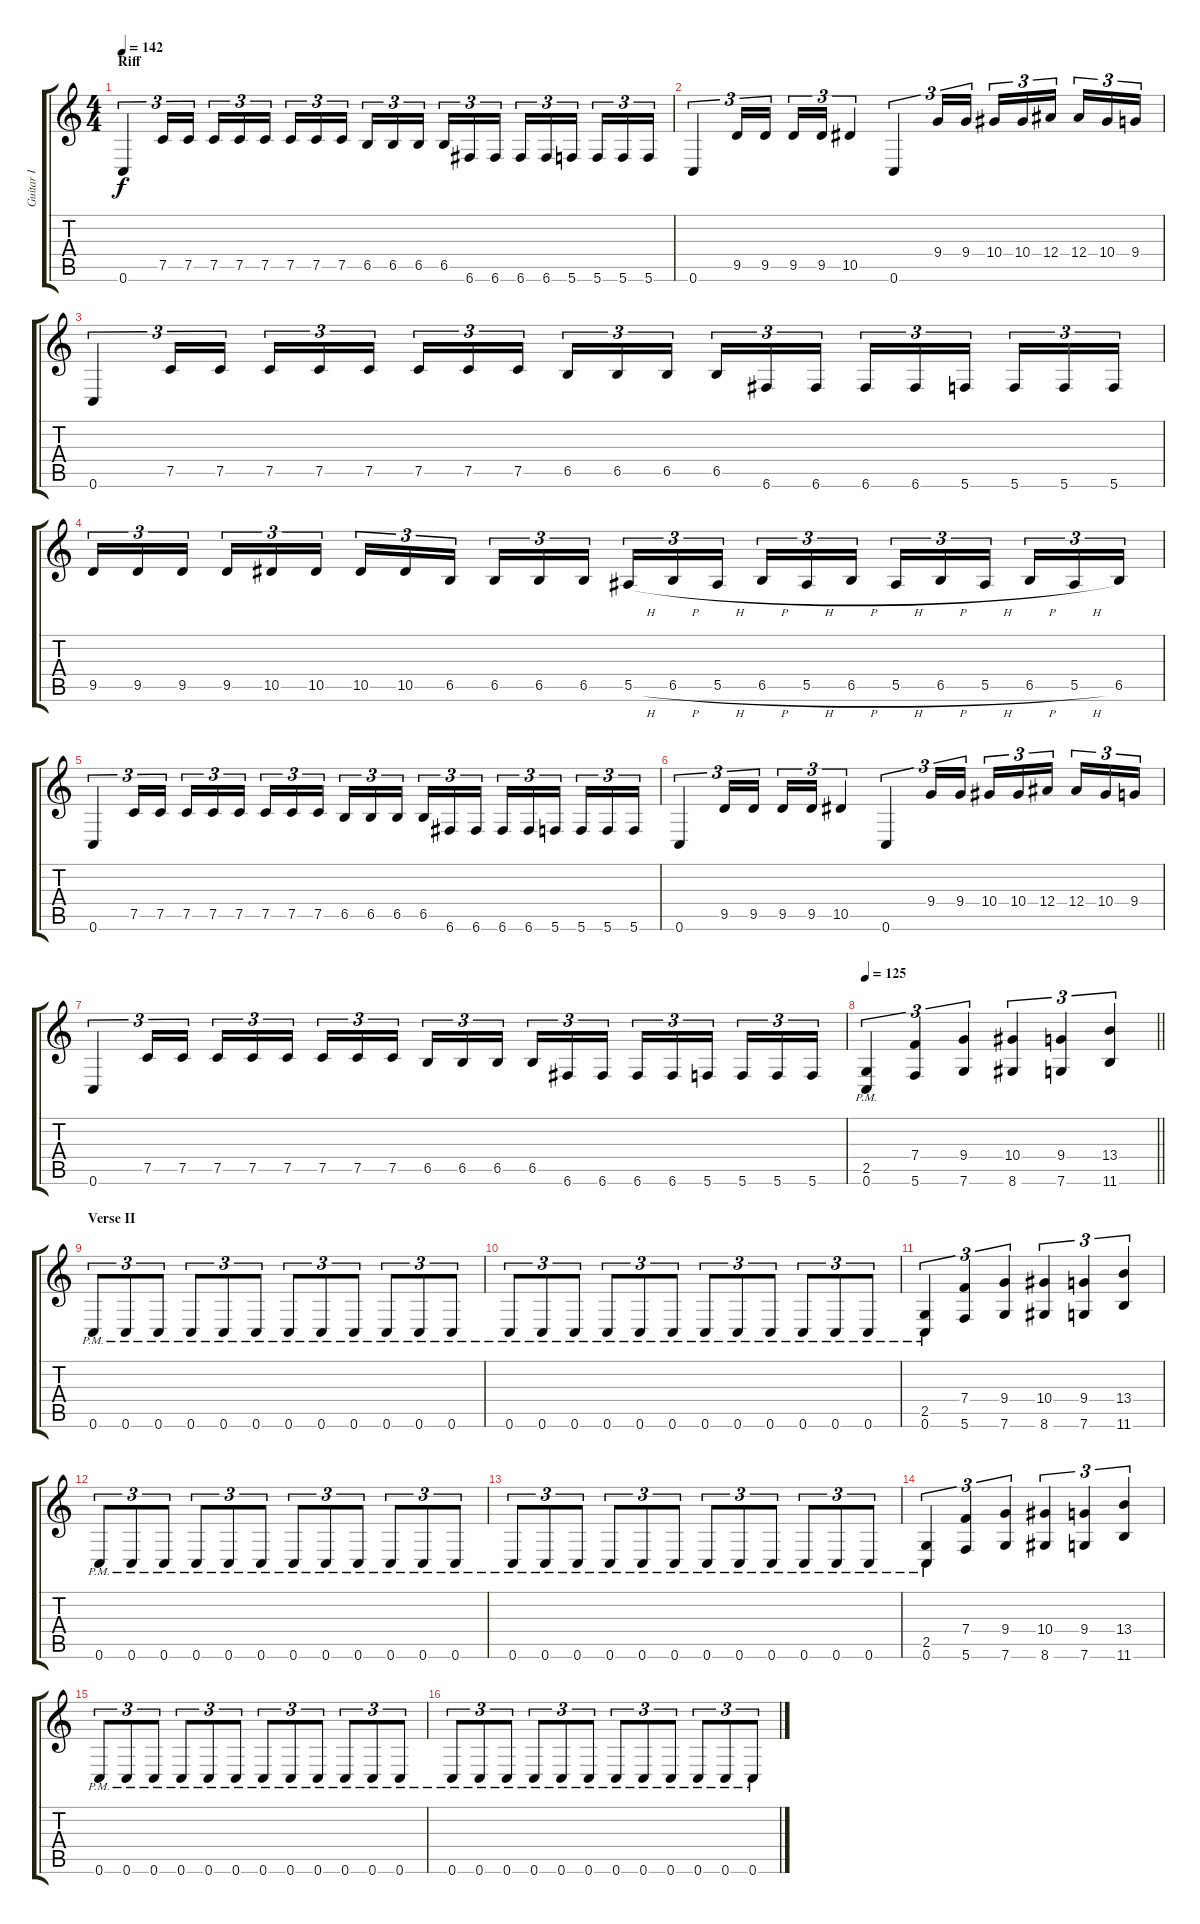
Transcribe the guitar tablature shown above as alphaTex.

\track ("Guitar I" "Guitar I") {instrument distortionguitar}
\staff {score tabs}
\tuning (C4 G3 Eb3 Bb2 F2 C2) {hide}
\ts (4 4)
\section ("" "Riff")
\tempo 142
\clef g2
\ks c
0.6.4{tu (3 2) dy f} 7.5.16{tu (3 2)} 7.5.16{tu (3 2)} 7.5.16{tu (3 2)} 7.5.16{tu (3 2)} 7.5.16{tu (3 2) beam splitsecondary} 7.5.16{tu (3 2)} 7.5.16{tu (3 2)} 7.5.16{tu (3 2)} 6.5.16{tu (3 2)} 6.5.16{tu (3 2)} 6.5.16{tu (3 2) beam splitsecondary} 6.5.16{tu (3 2)} 6.6.16{tu (3 2)} 6.6.16{tu (3 2)} 6.6.16{tu (3 2)} 6.6.16{tu (3 2)} 5.6.16{tu (3 2) beam splitsecondary} 5.6.16{tu (3 2)} 5.6.16{tu (3 2)} 5.6.16{tu (3 2)} |
0.6.4{tu (3 2)} 9.5.16{tu (3 2)} 9.5.16{tu (3 2)} 9.5.16{tu (3 2)} 9.5.16{tu (3 2)} 10.5.4{tu (3 2)} 0.6.4{tu (3 2)} 9.4.16{tu (3 2)} 9.4.16{tu (3 2)} 10.4.16{tu (3 2)} 10.4.16{tu (3 2)} 12.4.16{tu (3 2) beam splitsecondary} 12.4.16{tu (3 2)} 10.4.16{tu (3 2)} 9.4.16{tu (3 2)} |
0.6.4{tu (3 2)} 7.5.16{tu (3 2)} 7.5.16{tu (3 2)} 7.5.16{tu (3 2)} 7.5.16{tu (3 2)} 7.5.16{tu (3 2) beam splitsecondary} 7.5.16{tu (3 2)} 7.5.16{tu (3 2)} 7.5.16{tu (3 2)} 6.5.16{tu (3 2)} 6.5.16{tu (3 2)} 6.5.16{tu (3 2) beam splitsecondary} 6.5.16{tu (3 2)} 6.6.16{tu (3 2)} 6.6.16{tu (3 2)} 6.6.16{tu (3 2)} 6.6.16{tu (3 2)} 5.6.16{tu (3 2) beam splitsecondary} 5.6.16{tu (3 2)} 5.6.16{tu (3 2)} 5.6.16{tu (3 2)} |
9.5.16{tu (3 2)} 9.5.16{tu (3 2)} 9.5.16{tu (3 2) beam splitsecondary} 9.5.16{tu (3 2)} 10.5.16{tu (3 2)} 10.5.16{tu (3 2)} 10.5.16{tu (3 2)} 10.5.16{tu (3 2)} 6.5.16{tu (3 2) beam splitsecondary} 6.5.16{tu (3 2)} 6.5.16{tu (3 2)} 6.5.16{tu (3 2)} 5.5{h}.16{tu (3 2)} 6.5{h}.16{tu (3 2)} 5.5{h}.16{tu (3 2) beam splitsecondary} 6.5{h}.16{tu (3 2)} 5.5{h}.16{tu (3 2)} 6.5{h}.16{tu (3 2)} 5.5{h}.16{tu (3 2)} 6.5{h}.16{tu (3 2)} 5.5{h}.16{tu (3 2) beam splitsecondary} 6.5{h}.16{tu (3 2)} 5.5{h}.16{tu (3 2)} 6.5.16{tu (3 2)} |
0.6.4{tu (3 2)} 7.5.16{tu (3 2)} 7.5.16{tu (3 2)} 7.5.16{tu (3 2)} 7.5.16{tu (3 2)} 7.5.16{tu (3 2) beam splitsecondary} 7.5.16{tu (3 2)} 7.5.16{tu (3 2)} 7.5.16{tu (3 2)} 6.5.16{tu (3 2)} 6.5.16{tu (3 2)} 6.5.16{tu (3 2) beam splitsecondary} 6.5.16{tu (3 2)} 6.6.16{tu (3 2)} 6.6.16{tu (3 2)} 6.6.16{tu (3 2)} 6.6.16{tu (3 2)} 5.6.16{tu (3 2) beam splitsecondary} 5.6.16{tu (3 2)} 5.6.16{tu (3 2)} 5.6.16{tu (3 2)} |
0.6.4{tu (3 2)} 9.5.16{tu (3 2)} 9.5.16{tu (3 2)} 9.5.16{tu (3 2)} 9.5.16{tu (3 2)} 10.5.4{tu (3 2)} 0.6.4{tu (3 2)} 9.4.16{tu (3 2)} 9.4.16{tu (3 2)} 10.4.16{tu (3 2)} 10.4.16{tu (3 2)} 12.4.16{tu (3 2) beam splitsecondary} 12.4.16{tu (3 2)} 10.4.16{tu (3 2)} 9.4.16{tu (3 2)} |
0.6.4{tu (3 2)} 7.5.16{tu (3 2)} 7.5.16{tu (3 2)} 7.5.16{tu (3 2)} 7.5.16{tu (3 2)} 7.5.16{tu (3 2) beam splitsecondary} 7.5.16{tu (3 2)} 7.5.16{tu (3 2)} 7.5.16{tu (3 2)} 6.5.16{tu (3 2)} 6.5.16{tu (3 2)} 6.5.16{tu (3 2) beam splitsecondary} 6.5.16{tu (3 2)} 6.6.16{tu (3 2)} 6.6.16{tu (3 2)} 6.6.16{tu (3 2)} 6.6.16{tu (3 2)} 5.6.16{tu (3 2) beam splitsecondary} 5.6.16{tu (3 2)} 5.6.16{tu (3 2)} 5.6.16{tu (3 2)} |
\tempo 125
\barLineRight lightlight
(2.5{pm} 0.6{pm}).4{tu (3 2)} (7.4 5.6).4{tu (3 2)} (9.4 7.6).4{tu (3 2)} (10.4 8.6).4{tu (3 2)} (9.4 7.6).4{tu (3 2)} (13.4 11.6).4{tu (3 2)} |
\section ("" "Verse II")
0.6{pm}.8{tu (3 2)} 0.6{pm}.8{tu (3 2)} 0.6{pm}.8{tu (3 2)} 0.6{pm}.8{tu (3 2)} 0.6{pm}.8{tu (3 2)} 0.6{pm}.8{tu (3 2)} 0.6{pm}.8{tu (3 2)} 0.6{pm}.8{tu (3 2)} 0.6{pm}.8{tu (3 2)} 0.6{pm}.8{tu (3 2)} 0.6{pm}.8{tu (3 2)} 0.6{pm}.8{tu (3 2)} |
0.6{pm}.8{tu (3 2)} 0.6{pm}.8{tu (3 2)} 0.6{pm}.8{tu (3 2)} 0.6{pm}.8{tu (3 2)} 0.6{pm}.8{tu (3 2)} 0.6{pm}.8{tu (3 2)} 0.6{pm}.8{tu (3 2)} 0.6{pm}.8{tu (3 2)} 0.6{pm}.8{tu (3 2)} 0.6{pm}.8{tu (3 2)} 0.6{pm}.8{tu (3 2)} 0.6{pm}.8{tu (3 2)} |
(2.5{pm} 0.6{pm}).4{tu (3 2)} (7.4 5.6).4{tu (3 2)} (9.4 7.6).4{tu (3 2)} (10.4 8.6).4{tu (3 2)} (9.4 7.6).4{tu (3 2)} (13.4 11.6).4{tu (3 2)} |
0.6{pm}.8{tu (3 2)} 0.6{pm}.8{tu (3 2)} 0.6{pm}.8{tu (3 2)} 0.6{pm}.8{tu (3 2)} 0.6{pm}.8{tu (3 2)} 0.6{pm}.8{tu (3 2)} 0.6{pm}.8{tu (3 2)} 0.6{pm}.8{tu (3 2)} 0.6{pm}.8{tu (3 2)} 0.6{pm}.8{tu (3 2)} 0.6{pm}.8{tu (3 2)} 0.6{pm}.8{tu (3 2)} |
0.6{pm}.8{tu (3 2)} 0.6{pm}.8{tu (3 2)} 0.6{pm}.8{tu (3 2)} 0.6{pm}.8{tu (3 2)} 0.6{pm}.8{tu (3 2)} 0.6{pm}.8{tu (3 2)} 0.6{pm}.8{tu (3 2)} 0.6{pm}.8{tu (3 2)} 0.6{pm}.8{tu (3 2)} 0.6{pm}.8{tu (3 2)} 0.6{pm}.8{tu (3 2)} 0.6{pm}.8{tu (3 2)} |
(2.5{pm} 0.6{pm}).4{tu (3 2)} (7.4 5.6).4{tu (3 2)} (9.4 7.6).4{tu (3 2)} (10.4 8.6).4{tu (3 2)} (9.4 7.6).4{tu (3 2)} (13.4 11.6).4{tu (3 2)} |
0.6{pm}.8{tu (3 2)} 0.6{pm}.8{tu (3 2)} 0.6{pm}.8{tu (3 2)} 0.6{pm}.8{tu (3 2)} 0.6{pm}.8{tu (3 2)} 0.6{pm}.8{tu (3 2)} 0.6{pm}.8{tu (3 2)} 0.6{pm}.8{tu (3 2)} 0.6{pm}.8{tu (3 2)} 0.6{pm}.8{tu (3 2)} 0.6{pm}.8{tu (3 2)} 0.6{pm}.8{tu (3 2)} |
0.6{pm}.8{tu (3 2)} 0.6{pm}.8{tu (3 2)} 0.6{pm}.8{tu (3 2)} 0.6{pm}.8{tu (3 2)} 0.6{pm}.8{tu (3 2)} 0.6{pm}.8{tu (3 2)} 0.6{pm}.8{tu (3 2)} 0.6{pm}.8{tu (3 2)} 0.6{pm}.8{tu (3 2)} 0.6{pm}.8{tu (3 2)} 0.6{pm}.8{tu (3 2)} 0.6{pm}.8{tu (3 2)}
